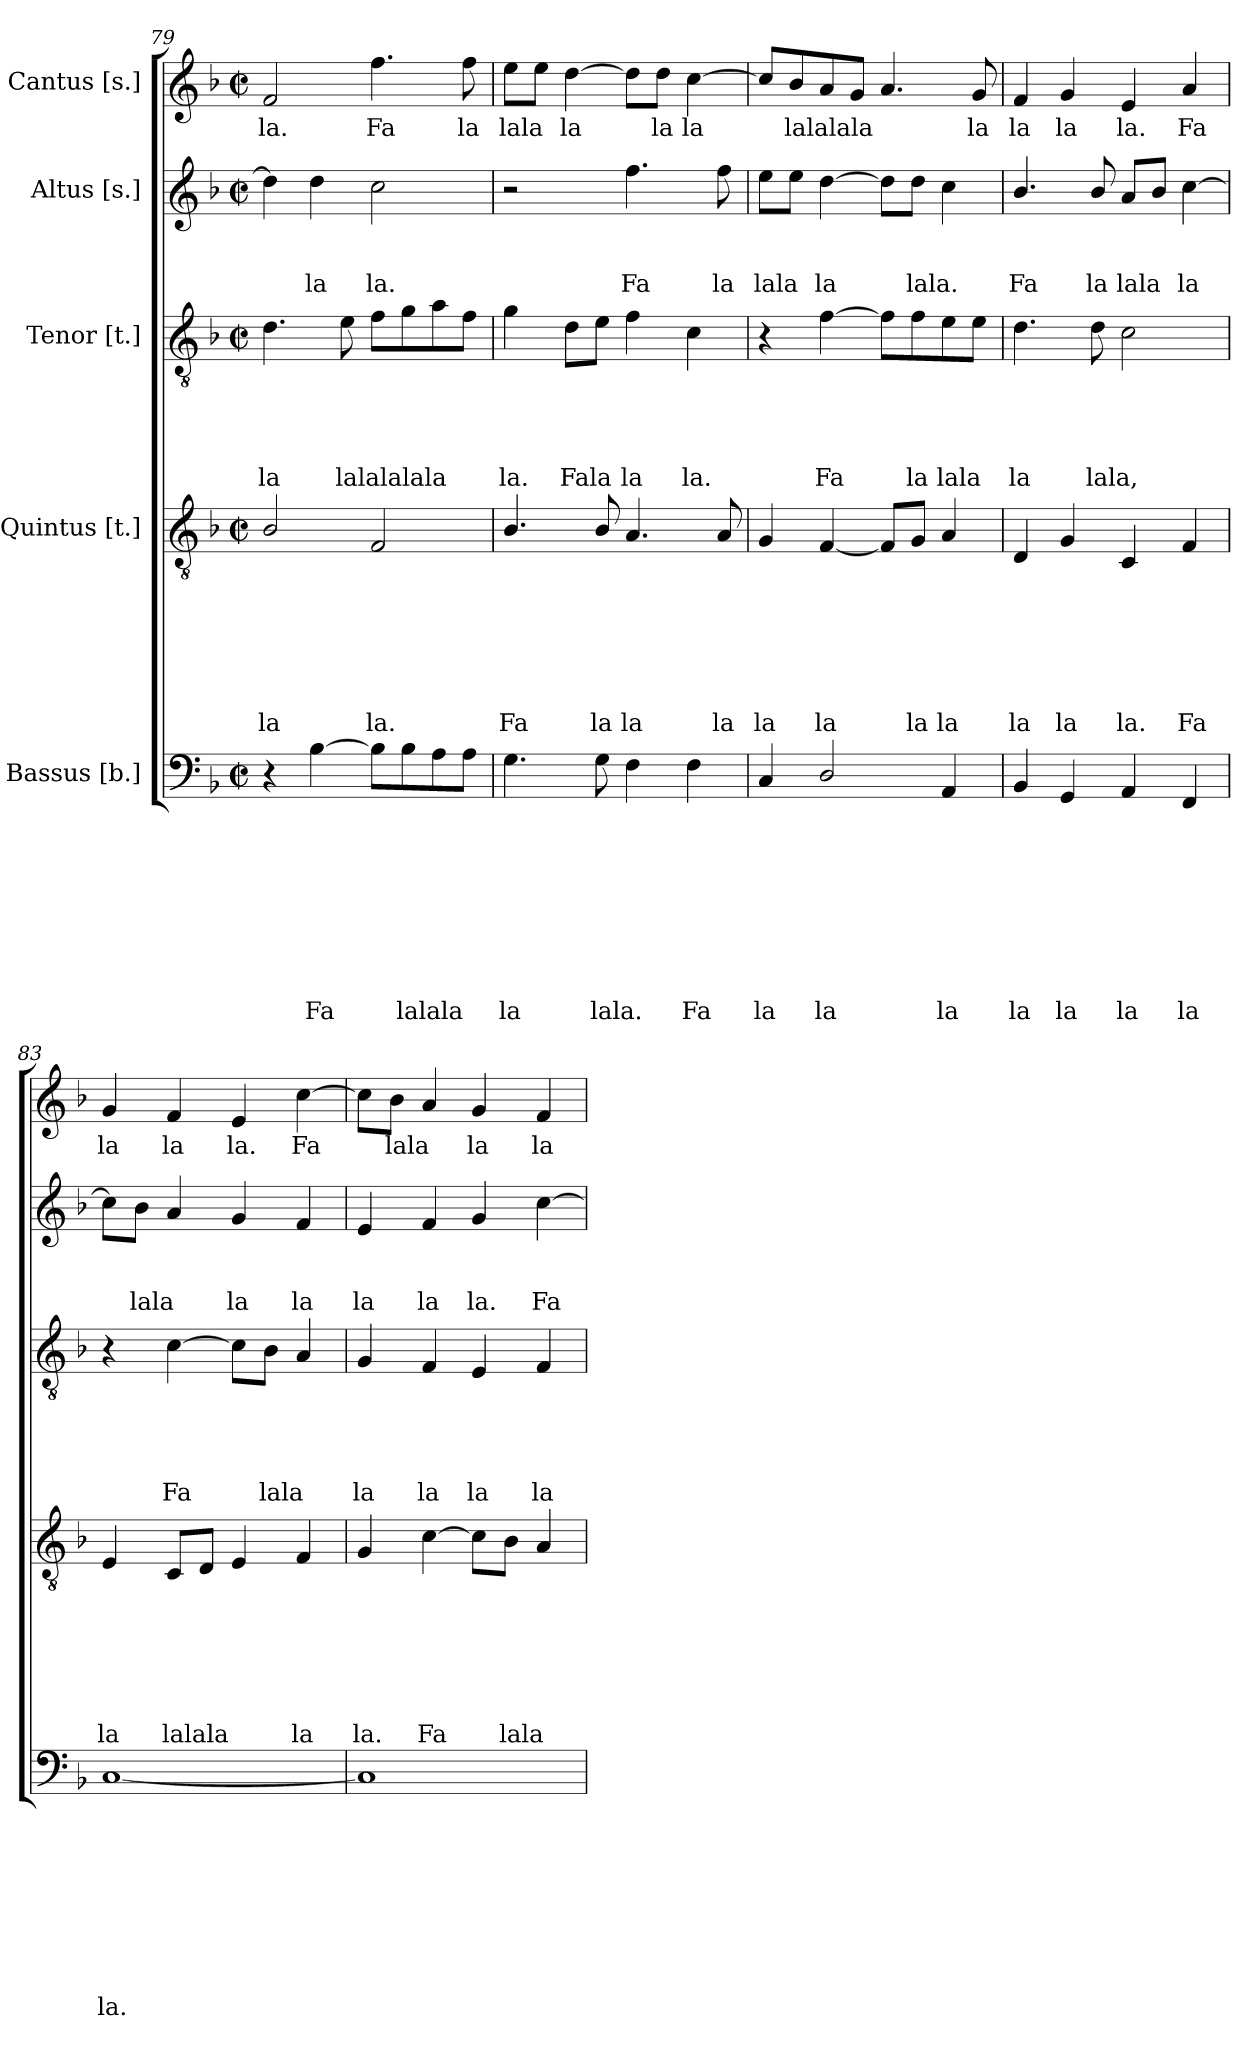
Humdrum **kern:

**kern	**text	**text	**text	**text	**text	**text	**text	**text	**text	**kern	**text	**text	**text	**text	**text	**text	**text	**kern	**text	**text	**text	**text	**text	**kern	**text	**text	**text	**kern	**text
*part5	*part5	*part5	*part5	*part5	*part5	*part5	*part5	*part5	*part5	*part4	*part4	*part4	*part4	*part4	*part4	*part4	*part4	*part3	*part3	*part3	*part3	*part3	*part3	*part2	*part2	*part2	*part2	*part1	*part1
*staff5	*staff5	*staff5	*staff5	*staff5	*staff5	*staff5	*staff5	*staff5	*staff5	*staff4	*staff4	*staff4	*staff4	*staff4	*staff4	*staff4	*staff4	*staff3	*staff3	*staff3	*staff3	*staff3	*staff3	*staff2	*staff2	*staff2	*staff2	*staff1	*staff1
*I"Bassus [b.]	*	*	*	*	*	*	*	*	*	*I"Quintus [t.]	*	*	*	*	*	*	*	*I"Tenor [t.]	*	*	*	*	*	*I"Altus [s.]	*	*	*	*I"Cantus [s.]	*
*clefF4	*	*	*	*	*	*	*	*	*	*clefGv2	*	*	*	*	*	*	*	*clefGv2	*	*	*	*	*	*clefG2	*	*	*	*clefG2	*
*k[b-]	*	*	*	*	*	*	*	*	*	*k[b-]	*	*	*	*	*	*	*	*k[b-]	*	*	*	*	*	*k[b-]	*	*	*	*k[b-]	*
*F:	*	*	*	*	*	*	*	*	*	*F:	*	*	*	*	*	*	*	*F:	*	*	*	*	*	*F:	*	*	*	*F:	*
*M2/2	*	*	*	*	*	*	*	*	*	*M2/2	*	*	*	*	*	*	*	*M2/2	*	*	*	*	*	*M2/2	*	*	*	*M2/2	*
*met(c|)	*	*	*	*	*	*	*	*	*	*met(c|)	*	*	*	*	*	*	*	*met(c|)	*	*	*	*	*	*met(c|)	*	*	*	*met(c|)	*
=79	=79	=79	=79	=79	=79	=79	=79	=79	=79	=79	=79	=79	=79	=79	=79	=79	=79	=79	=79	=79	=79	=79	=79	=79	=79	=79	=79	=79	=79
!	!	!	!	!	!	!	!	!	!	!	!	!	!	!	!	!	!LO:LY:b	!	!	!	!	!	!LO:LY:b	!	!	!	!	!	!LO:LY:b
4r	.	.	.	.	.	.	.	.	.	2B-/	.	.	.	.	.	.	la	4.d\	.	.	.	.	la	4dd\]	.	.	.	2f/	la.
!	!	!	!	!	!	!	!	!	!LO:LY:b	!	!	!	!	!	!	!	!	!	!	!	!	!	!	!	!	!	!LO:LY:b	!	!
[>4B-\	.	.	.	.	.	.	.	.	Fa	.	.	.	.	.	.	.	.	.	.	.	.	.	.	4dd\	.	.	la	.	.
!	!	!	!	!	!	!	!	!	!	!	!	!	!	!	!	!	!	!	!	!	!	!	!LO:LY:b	!	!	!	!	!	!
.	.	.	.	.	.	.	.	.	.	.	.	.	.	.	.	.	.	8e\	.	.	.	.	lalalalala	.	.	.	.	.	.
!	!	!	!	!	!	!	!	!	!	!	!	!	!	!	!	!	!LO:LY:b	!	!	!	!	!	!	!	!	!	!LO:LY:b	!	!LO:LY:b
8B-\L]	.	.	.	.	.	.	.	.	.	2F/	.	.	.	.	.	.	la.	8f\L	.	.	.	.	.	2cc\	.	.	la.	4.ff\	Fa
!	!	!	!	!	!	!	!	!	!LO:LY:b	!	!	!	!	!	!	!	!	!	!	!	!	!	!	!	!	!	!	!	!
8B-\	.	.	.	.	.	.	.	.	lalala	.	.	.	.	.	.	.	.	8g\	.	.	.	.	.	.	.	.	.	.	.
8A\	.	.	.	.	.	.	.	.	.	.	.	.	.	.	.	.	.	8a\	.	.	.	.	.	.	.	.	.	.	.
!	!	!	!	!	!	!	!	!	!	!	!	!	!	!	!	!	!	!	!	!	!	!	!	!	!	!	!	!	!LO:LY:b
8A\J	.	.	.	.	.	.	.	.	.	.	.	.	.	.	.	.	.	8f\J	.	.	.	.	.	.	.	.	.	8ff\	la
=80	=80	=80	=80	=80	=80	=80	=80	=80	=80	=80	=80	=80	=80	=80	=80	=80	=80	=80	=80	=80	=80	=80	=80	=80	=80	=80	=80	=80	=80
!	!	!	!	!	!	!	!	!	!LO:LY:b	!	!	!	!	!	!	!	!LO:LY:b	!	!	!	!	!	!LO:LY:b	!	!	!	!	!	!LO:LY:b
4.G\	.	.	.	.	.	.	.	.	la	4.B-/	.	.	.	.	.	.	Fa	4g\	.	.	.	.	la.	2r	.	.	.	8ee\L	lala
.	.	.	.	.	.	.	.	.	.	.	.	.	.	.	.	.	.	.	.	.	.	.	.	.	.	.	.	8ee\J	.
!	!	!	!	!	!	!	!	!	!	!	!	!	!	!	!	!	!	!	!	!	!	!	!LO:LY:b	!	!	!	!	!	!LO:LY:b
.	.	.	.	.	.	.	.	.	.	.	.	.	.	.	.	.	.	8d\L	.	.	.	.	Fala	.	.	.	.	[>4dd\	la
!	!	!	!	!	!	!	!	!	!LO:LY:b	!	!	!	!	!	!	!	!LO:LY:b	!	!	!	!	!	!	!	!	!	!	!	!
8G\	.	.	.	.	.	.	.	.	lala.	8B-/	.	.	.	.	.	.	la	8e\J	.	.	.	.	.	.	.	.	.	.	.
!	!	!	!	!	!	!	!	!	!	!	!	!	!	!	!	!	!LO:LY:b	!	!	!	!	!	!LO:LY:b	!	!	!	!LO:LY:b	!	!
4F\	.	.	.	.	.	.	.	.	.	4.A/	.	.	.	.	.	.	la	4f\	.	.	.	.	la	4.ff\	.	.	Fa	8dd\L]	.
!	!	!	!	!	!	!	!	!	!	!	!	!	!	!	!	!	!	!	!	!	!	!	!	!	!	!	!	!	!LO:LY:b
.	.	.	.	.	.	.	.	.	.	.	.	.	.	.	.	.	.	.	.	.	.	.	.	.	.	.	.	8dd\J	la
!	!	!	!	!	!	!	!	!	!LO:LY:b	!	!	!	!	!	!	!	!	!	!	!	!	!	!LO:LY:b	!	!	!	!	!	!LO:LY:b
4F\	.	.	.	.	.	.	.	.	Fa	.	.	.	.	.	.	.	.	4c\	.	.	.	.	la.	.	.	.	.	[>4cc\	la
!	!	!	!	!	!	!	!	!	!	!	!	!	!	!	!	!	!LO:LY:b	!	!	!	!	!	!	!	!	!	!LO:LY:b	!	!
.	.	.	.	.	.	.	.	.	.	8A/	.	.	.	.	.	.	la	.	.	.	.	.	.	8ff\	.	.	la	.	.
=81	=81	=81	=81	=81	=81	=81	=81	=81	=81	=81	=81	=81	=81	=81	=81	=81	=81	=81	=81	=81	=81	=81	=81	=81	=81	=81	=81	=81	=81
!	!	!	!	!	!	!	!	!	!LO:LY:b	!	!	!	!	!	!	!	!LO:LY:b	!	!	!	!	!	!	!	!	!	!LO:LY:b	!	!
4C/	.	.	.	.	.	.	.	.	la	4G/	.	.	.	.	.	.	la	4r	.	.	.	.	.	8ee\L	.	.	lala	8cc/L]	.
!	!	!	!	!	!	!	!	!	!	!	!	!	!	!	!	!	!	!	!	!	!	!	!	!	!	!	!	!	!LO:LY:b
.	.	.	.	.	.	.	.	.	.	.	.	.	.	.	.	.	.	.	.	.	.	.	.	8ee\J	.	.	.	8b-/	lalalala
!	!	!	!	!	!	!	!	!	!LO:LY:b	!	!	!	!	!	!	!	!LO:LY:b	!	!	!	!	!	!LO:LY:b	!	!	!	!LO:LY:b	!	!
2D/	.	.	.	.	.	.	.	.	la	[<4F/	.	.	.	.	.	.	la	[>4f\	.	.	.	.	Fa	[>4dd\	.	.	la	8a/	.
.	.	.	.	.	.	.	.	.	.	.	.	.	.	.	.	.	.	.	.	.	.	.	.	.	.	.	.	8g/J	.
.	.	.	.	.	.	.	.	.	.	8F/L]	.	.	.	.	.	.	.	8f\L]	.	.	.	.	.	8dd\L]	.	.	.	4.a/	.
!	!	!	!	!	!	!	!	!	!	!	!	!	!	!	!	!	!LO:LY:b	!	!	!	!	!	!LO:LY:b	!	!	!	!LO:LY:b	!	!
.	.	.	.	.	.	.	.	.	.	8G/J	.	.	.	.	.	.	la	8f\	.	.	.	.	la	8dd\J	.	.	lala.	.	.
!	!	!	!	!	!	!	!	!	!LO:LY:b	!	!	!	!	!	!	!	!LO:LY:b	!	!	!	!	!	!LO:LY:b	!	!	!	!	!	!
4AA/	.	.	.	.	.	.	.	.	la	4A/	.	.	.	.	.	.	la	8e\	.	.	.	.	lala	4cc\	.	.	.	.	.
!	!	!	!	!	!	!	!	!	!	!	!	!	!	!	!	!	!	!	!	!	!	!	!	!	!	!	!	!	!LO:LY:b
.	.	.	.	.	.	.	.	.	.	.	.	.	.	.	.	.	.	8e\J	.	.	.	.	.	.	.	.	.	8g/	la
=82	=82	=82	=82	=82	=82	=82	=82	=82	=82	=82	=82	=82	=82	=82	=82	=82	=82	=82	=82	=82	=82	=82	=82	=82	=82	=82	=82	=82	=82
!	!	!	!	!	!	!	!	!	!LO:LY:b	!	!	!	!	!	!	!	!LO:LY:b	!	!	!	!	!	!LO:LY:b	!	!	!	!LO:LY:b	!	!LO:LY:b
4BB-/	.	.	.	.	.	.	.	.	la	4D/	.	.	.	.	.	.	la	4.d\	.	.	.	.	la	4.b-/	.	.	Fa	4f/	la
!	!	!	!	!	!	!	!	!	!LO:LY:b	!	!	!	!	!	!	!	!LO:LY:b	!	!	!	!	!	!	!	!	!	!	!	!LO:LY:b
4GG/	.	.	.	.	.	.	.	.	la	4G/	.	.	.	.	.	.	la	.	.	.	.	.	.	.	.	.	.	4g/	la
!	!	!	!	!	!	!	!	!	!	!	!	!	!	!	!	!	!	!	!	!	!	!	!LO:LY:b	!	!	!	!LO:LY:b	!	!
.	.	.	.	.	.	.	.	.	.	.	.	.	.	.	.	.	.	8d\	.	.	.	.	lala,	8b-/	.	.	la	.	.
!	!	!	!	!	!	!	!	!	!LO:LY:b	!	!	!	!	!	!	!	!LO:LY:b	!	!	!	!	!	!	!	!	!	!LO:LY:b	!	!LO:LY:b
4AA/	.	.	.	.	.	.	.	.	la	4C/	.	.	.	.	.	.	la.	2c\	.	.	.	.	.	8a/L	.	.	lala	4e/	la.
.	.	.	.	.	.	.	.	.	.	.	.	.	.	.	.	.	.	.	.	.	.	.	.	8b-/J	.	.	.	.	.
!	!	!	!	!	!	!	!	!	!LO:LY:b	!	!	!	!	!	!	!	!LO:LY:b	!	!	!	!	!	!	!	!	!	!LO:LY:b	!	!LO:LY:b
4FF/	.	.	.	.	.	.	.	.	la	4F/	.	.	.	.	.	.	Fa	.	.	.	.	.	.	[<4cc\	.	.	la	4a/	Fa
!!LO:LB:g=z
=83	=83	=83	=83	=83	=83	=83	=83	=83	=83	=83	=83	=83	=83	=83	=83	=83	=83	=83	=83	=83	=83	=83	=83	=83	=83	=83	=83	=83	=83
!	!	!	!	!	!	!	!	!	!LO:LY:b	!	!	!	!	!	!	!	!LO:LY:b	!	!	!	!	!	!	!	!	!	!	!	!LO:LY:b
[<1C	.	.	.	.	.	.	.	.	la.	4E/	.	.	.	.	.	.	la	4r	.	.	.	.	.	8cc\L]	.	.	.	4g/	la
!	!	!	!	!	!	!	!	!	!	!	!	!	!	!	!	!	!	!	!	!	!	!	!	!	!	!	!LO:LY:b	!	!
.	.	.	.	.	.	.	.	.	.	.	.	.	.	.	.	.	.	.	.	.	.	.	.	8b-\J	.	.	lala	.	.
!	!	!	!	!	!	!	!	!	!	!	!	!	!	!	!	!	!LO:LY:b	!	!	!	!	!	!LO:LY:b	!	!	!	!	!	!LO:LY:b
.	.	.	.	.	.	.	.	.	.	8C/L	.	.	.	.	.	.	lalala	[>4c\	.	.	.	.	Fa	4a/	.	.	.	4f/	la
.	.	.	.	.	.	.	.	.	.	8D/J	.	.	.	.	.	.	.	.	.	.	.	.	.	.	.	.	.	.	.
!	!	!	!	!	!	!	!	!	!	!	!	!	!	!	!	!	!	!	!	!	!	!	!	!	!	!	!LO:LY:b	!	!LO:LY:b
.	.	.	.	.	.	.	.	.	.	4E/	.	.	.	.	.	.	.	8c\L]	.	.	.	.	.	4g/	.	.	la	4e/	la.
!	!	!	!	!	!	!	!	!	!	!	!	!	!	!	!	!	!	!	!	!	!	!	!LO:LY:b	!	!	!	!	!	!
.	.	.	.	.	.	.	.	.	.	.	.	.	.	.	.	.	.	8B-\J	.	.	.	.	lala	.	.	.	.	.	.
!	!	!	!	!	!	!	!	!	!	!	!	!	!	!	!	!	!LO:LY:b	!	!	!	!	!	!	!	!	!	!LO:LY:b	!	!LO:LY:b
.	.	.	.	.	.	.	.	.	.	4F/	.	.	.	.	.	.	la	4A/	.	.	.	.	.	4f/	.	.	la	[>4cc\	Fa
=84	=84	=84	=84	=84	=84	=84	=84	=84	=84	=84	=84	=84	=84	=84	=84	=84	=84	=84	=84	=84	=84	=84	=84	=84	=84	=84	=84	=84	=84
!	!	!	!	!	!	!	!	!	!	!	!	!	!	!	!	!	!LO:LY:b	!	!	!	!	!	!LO:LY:b	!	!	!	!LO:LY:b	!	!
1C]	.	.	.	.	.	.	.	.	.	4G/	.	.	.	.	.	.	la.	4G/	.	.	.	.	la	4e/	.	.	la	8cc\L]	.
!	!	!	!	!	!	!	!	!	!	!	!	!	!	!	!	!	!	!	!	!	!	!	!	!	!	!	!	!	!LO:LY:b
.	.	.	.	.	.	.	.	.	.	.	.	.	.	.	.	.	.	.	.	.	.	.	.	.	.	.	.	8b-\J	lala
!	!	!	!	!	!	!	!	!	!	!	!	!	!	!	!	!	!LO:LY:b	!	!	!	!	!	!LO:LY:b	!	!	!	!LO:LY:b	!	!
.	.	.	.	.	.	.	.	.	.	[>4c\	.	.	.	.	.	.	Fa	4F/	.	.	.	.	la	4f/	.	.	la	4a/	.
!	!	!	!	!	!	!	!	!	!	!	!	!	!	!	!	!	!	!	!	!	!	!	!LO:LY:b	!	!	!	!LO:LY:b	!	!LO:LY:b
.	.	.	.	.	.	.	.	.	.	8c\L]	.	.	.	.	.	.	.	4E/	.	.	.	.	la	4g/	.	.	la.	4g/	la
!	!	!	!	!	!	!	!	!	!	!	!	!	!	!	!	!	!LO:LY:b	!	!	!	!	!	!	!	!	!	!	!	!
.	.	.	.	.	.	.	.	.	.	8B-\J	.	.	.	.	.	.	lala	.	.	.	.	.	.	.	.	.	.	.	.
!	!	!	!	!	!	!	!	!	!	!	!	!	!	!	!	!	!	!	!	!	!	!	!LO:LY:b	!	!	!	!LO:LY:b	!	!LO:LY:b
.	.	.	.	.	.	.	.	.	.	4A/	.	.	.	.	.	.	.	4F/	.	.	.	.	la	[>4cc\	.	.	Fa	4f/	la
=	=	=	=	=	=	=	=	=	=	=	=	=	=	=	=	=	=	=	=	=	=	=	=	=	=	=	=	=	=
*-	*-	*-	*-	*-	*-	*-	*-	*-	*-	*-	*-	*-	*-	*-	*-	*-	*-	*-	*-	*-	*-	*-	*-	*-	*-	*-	*-	*-	*-
